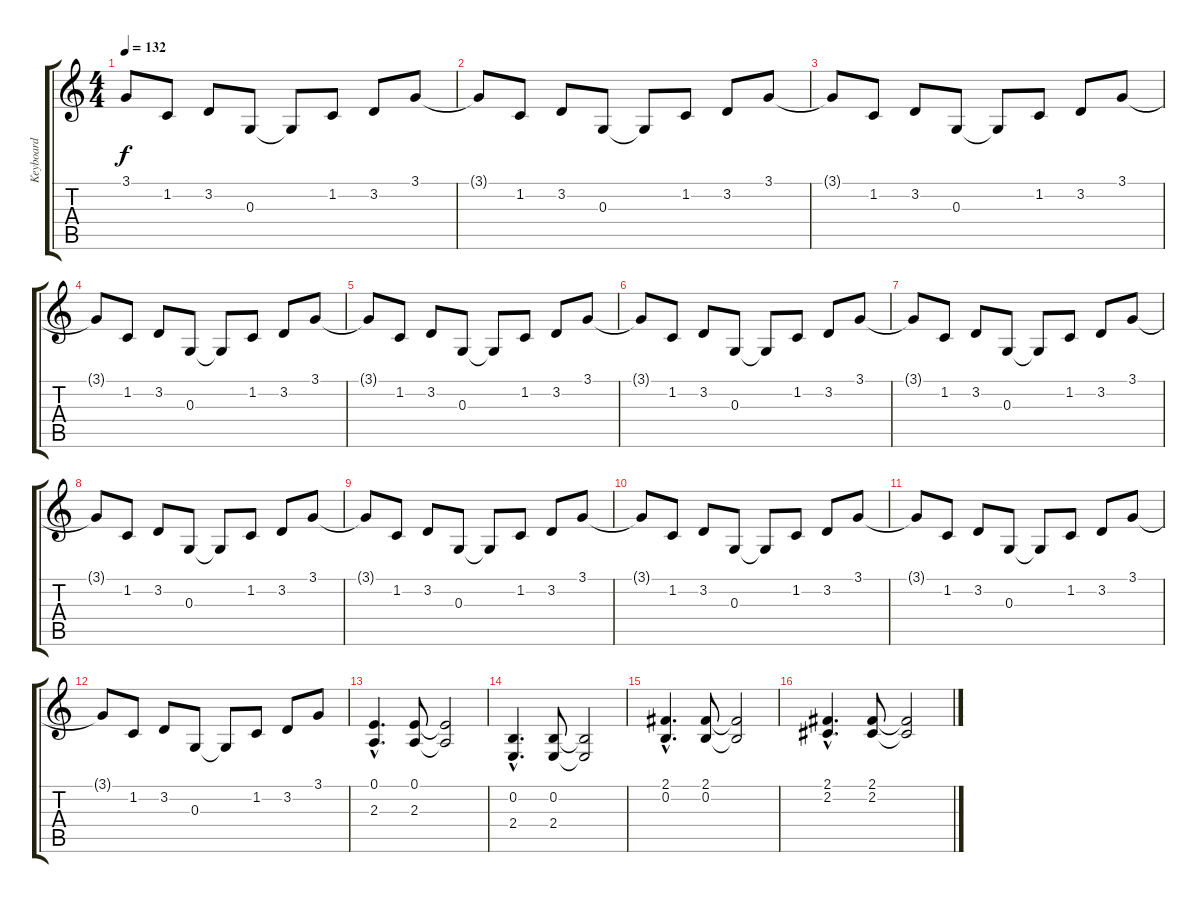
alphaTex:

\track ("Keyboard" "Keyboard") {instrument pad1newage}
\staff {score tabs}
\tuning (E4 B3 G3 D3 A2 E2) {hide}
\ts (4 4)
\tempo 132
\clef g2
\ks c
3.1{t}.8{dy f} 1.2.8 3.2.8 0.3.8 0.3{t}.8 1.2.8 3.2.8 3.1.8 |
3.1{t}.8 1.2.8 3.2.8 0.3.8 0.3{t}.8 1.2.8 3.2.8 3.1.8 |
3.1{t}.8 1.2.8 3.2.8 0.3.8 0.3{t}.8 1.2.8 3.2.8 3.1.8 |
3.1{t}.8 1.2.8 3.2.8 0.3.8 0.3{t}.8 1.2.8 3.2.8 3.1.8 |
3.1{t}.8 1.2.8 3.2.8 0.3.8 0.3{t}.8 1.2.8 3.2.8 3.1.8 |
3.1{t}.8 1.2.8 3.2.8 0.3.8 0.3{t}.8 1.2.8 3.2.8 3.1.8 |
3.1{t}.8 1.2.8 3.2.8 0.3.8 0.3{t}.8 1.2.8 3.2.8 3.1.8 |
3.1{t}.8 1.2.8 3.2.8 0.3.8 0.3{t}.8 1.2.8 3.2.8 3.1.8 |
3.1{t}.8 1.2.8 3.2.8 0.3.8 0.3{t}.8 1.2.8 3.2.8 3.1.8 |
3.1{t}.8 1.2.8 3.2.8 0.3.8 0.3{t}.8 1.2.8 3.2.8 3.1.8 |
3.1{t}.8 1.2.8 3.2.8 0.3.8 0.3{t}.8 1.2.8 3.2.8 3.1.8 |
3.1{t}.8 1.2.8 3.2.8 0.3.8 0.3{t}.8 1.2.8 3.2.8 3.1.8 |
(0.1{hac} 2.3{hac}).4{d volume 11} (0.1 2.3).8 (0.1{t} 2.3{t}).2 |
(0.2{hac} 2.4{hac}).4{d} (0.2 2.4).8 (0.2{t} 2.4{t}).2 |
(2.1{hac} 0.2{hac}).4{d} (2.1 0.2).8 (2.1{t} 0.2{t}).2 |
(2.1{hac} 2.2{hac}).4{d} (2.1 2.2).8 (2.1{t} 2.2{t}).2
